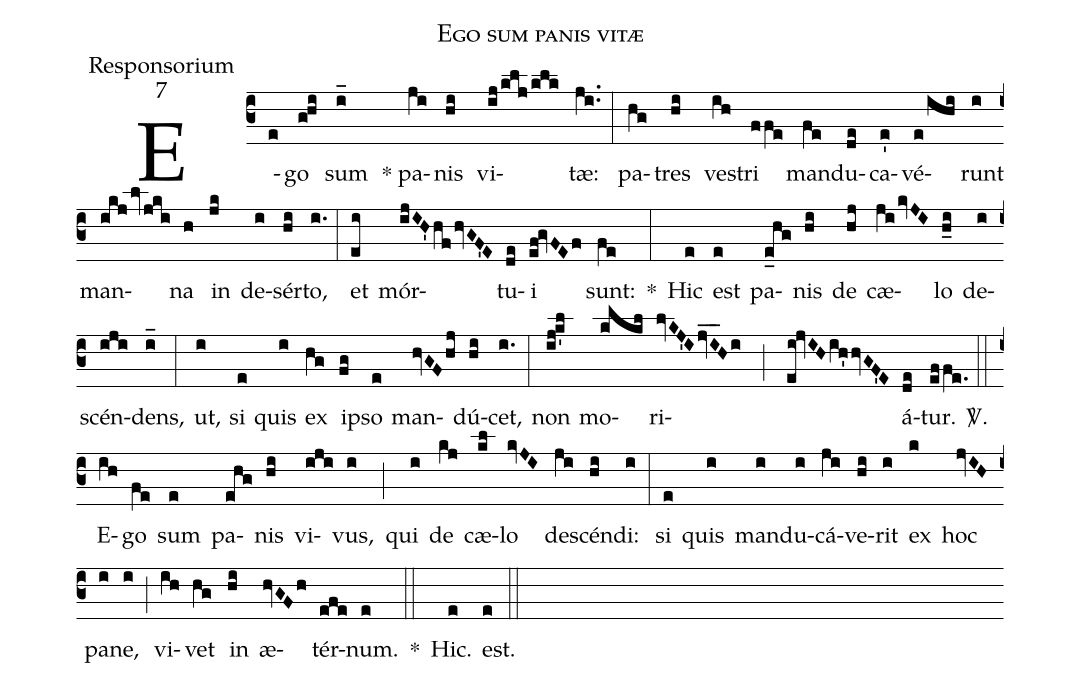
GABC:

name:Ego sum panis vitæ;
office-part:Responsorium;
mode:7;
%%
(c3)E(e)go(g!hi) sum(i_) *
pa(ji)nis(hi) vi(ij/klj/klk)tæ:(ji..) (:)
pa(hg)tres(hi) ve(ih)stri(ffe) man(fe)du(de)ca(e')vé(e/ihi)runt(i) man(ikj/lv/jki)na(h) in(jk) de(i)sér(hi)to,(i.) (:)
et(ei) mór(ijIH'hf/hvGF'E)tu(de)i(ef@gvFEf) sunt:(fe) *(:)
Hic(e) est(e) pa(e_hg)nis(hi) de(hj) cæ(jikvJI)lo(h_i) de(i)scén(iji)dens,(i_) (:)
ut,(i) si(e) quis(i) ex(hg) i(fg)pso(e) man(hvGFhj)dú(hi)cet,(i.) (:) non(ij!k'l) mo(kmkl)ri(lvKJ'IjvI__Hi ; ei@jvIHih'hvGF'E)á(de)tur.(effe.)

<sp>V/</sp>.(::)

E(ih)go(fe) sum(e) pa(ehg)nis(hi) vi(iji)vus,(i) (;) qui(i) de(kj) cæ(kl)lo(kvJI) de(ji)scén(hi)di:(i) (:)
si(e) quis(i) man(i)du(i)cá(ji)ve(hi)rit(i) ex(k) hoc(jvIH) pa(i)ne,(i) (;) vi(ih)vet(hg) in(hi) æ(hvGFh)tér(efe)num.(e) *(::) Hic.(e) est.(e) (::)
